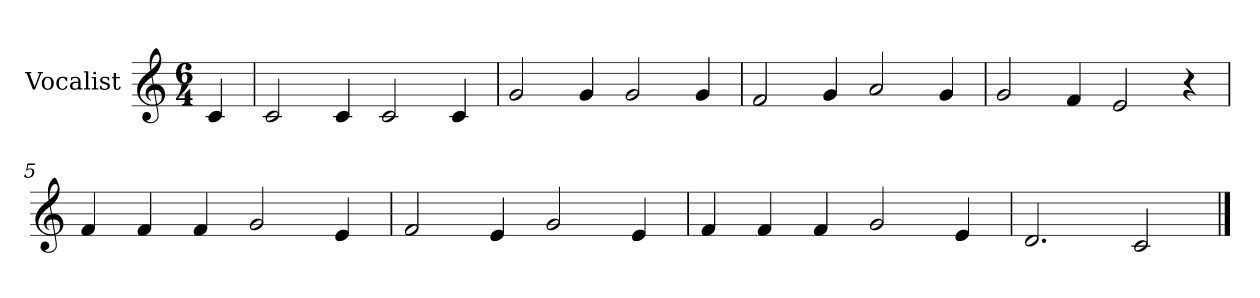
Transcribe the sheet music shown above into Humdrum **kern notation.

**kern
*part1
*staff1
*I"Vocalist
*k[]
*C:
*M6/4
=
4c
=1
2c
4c
2c
4c
=2
2g
4g
2g
4g
=3
2f
4g
2a
4g
=4
2g
4f
2e
4r
=5
4f
4f
4f
2g
4e
=6
2f
4e
2g
4e
=7
4f
4f
4f
2g
4e
=8
2.d
2c
==
*-
